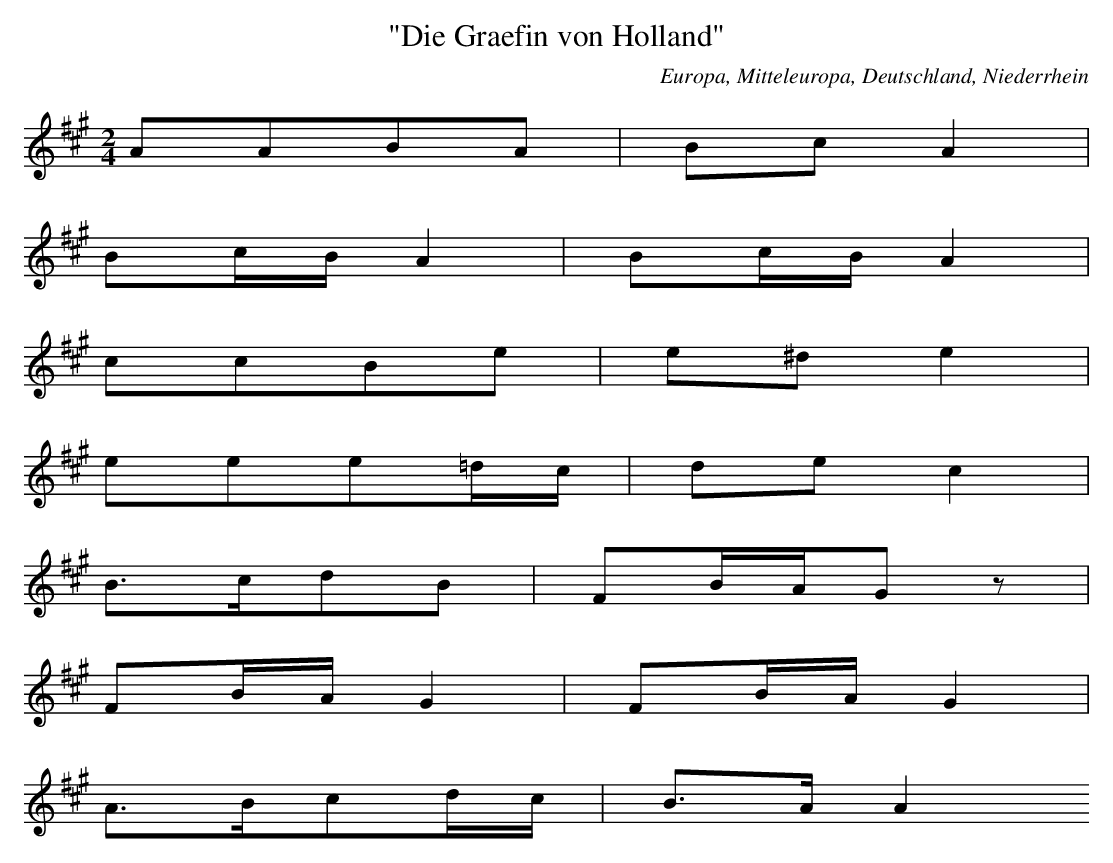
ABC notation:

X:1
T: "Die Graefin von Holland"
O: Europa, Mitteleuropa, Deutschland, Niederrhein
M: 2/4
L: 1/16
K: A
A2A2B2A2 | B2c2A4 |
B2cBA4 | B2cBA4 |
c2c2B2e2 | e2^d2e4 |
e2e2e2=dc | d2e2c4 |
B3cd2B2 | F2BAG2z2 |
F2BAG4 | F2BAG4 |
A3Bc2dc | B3AA4
